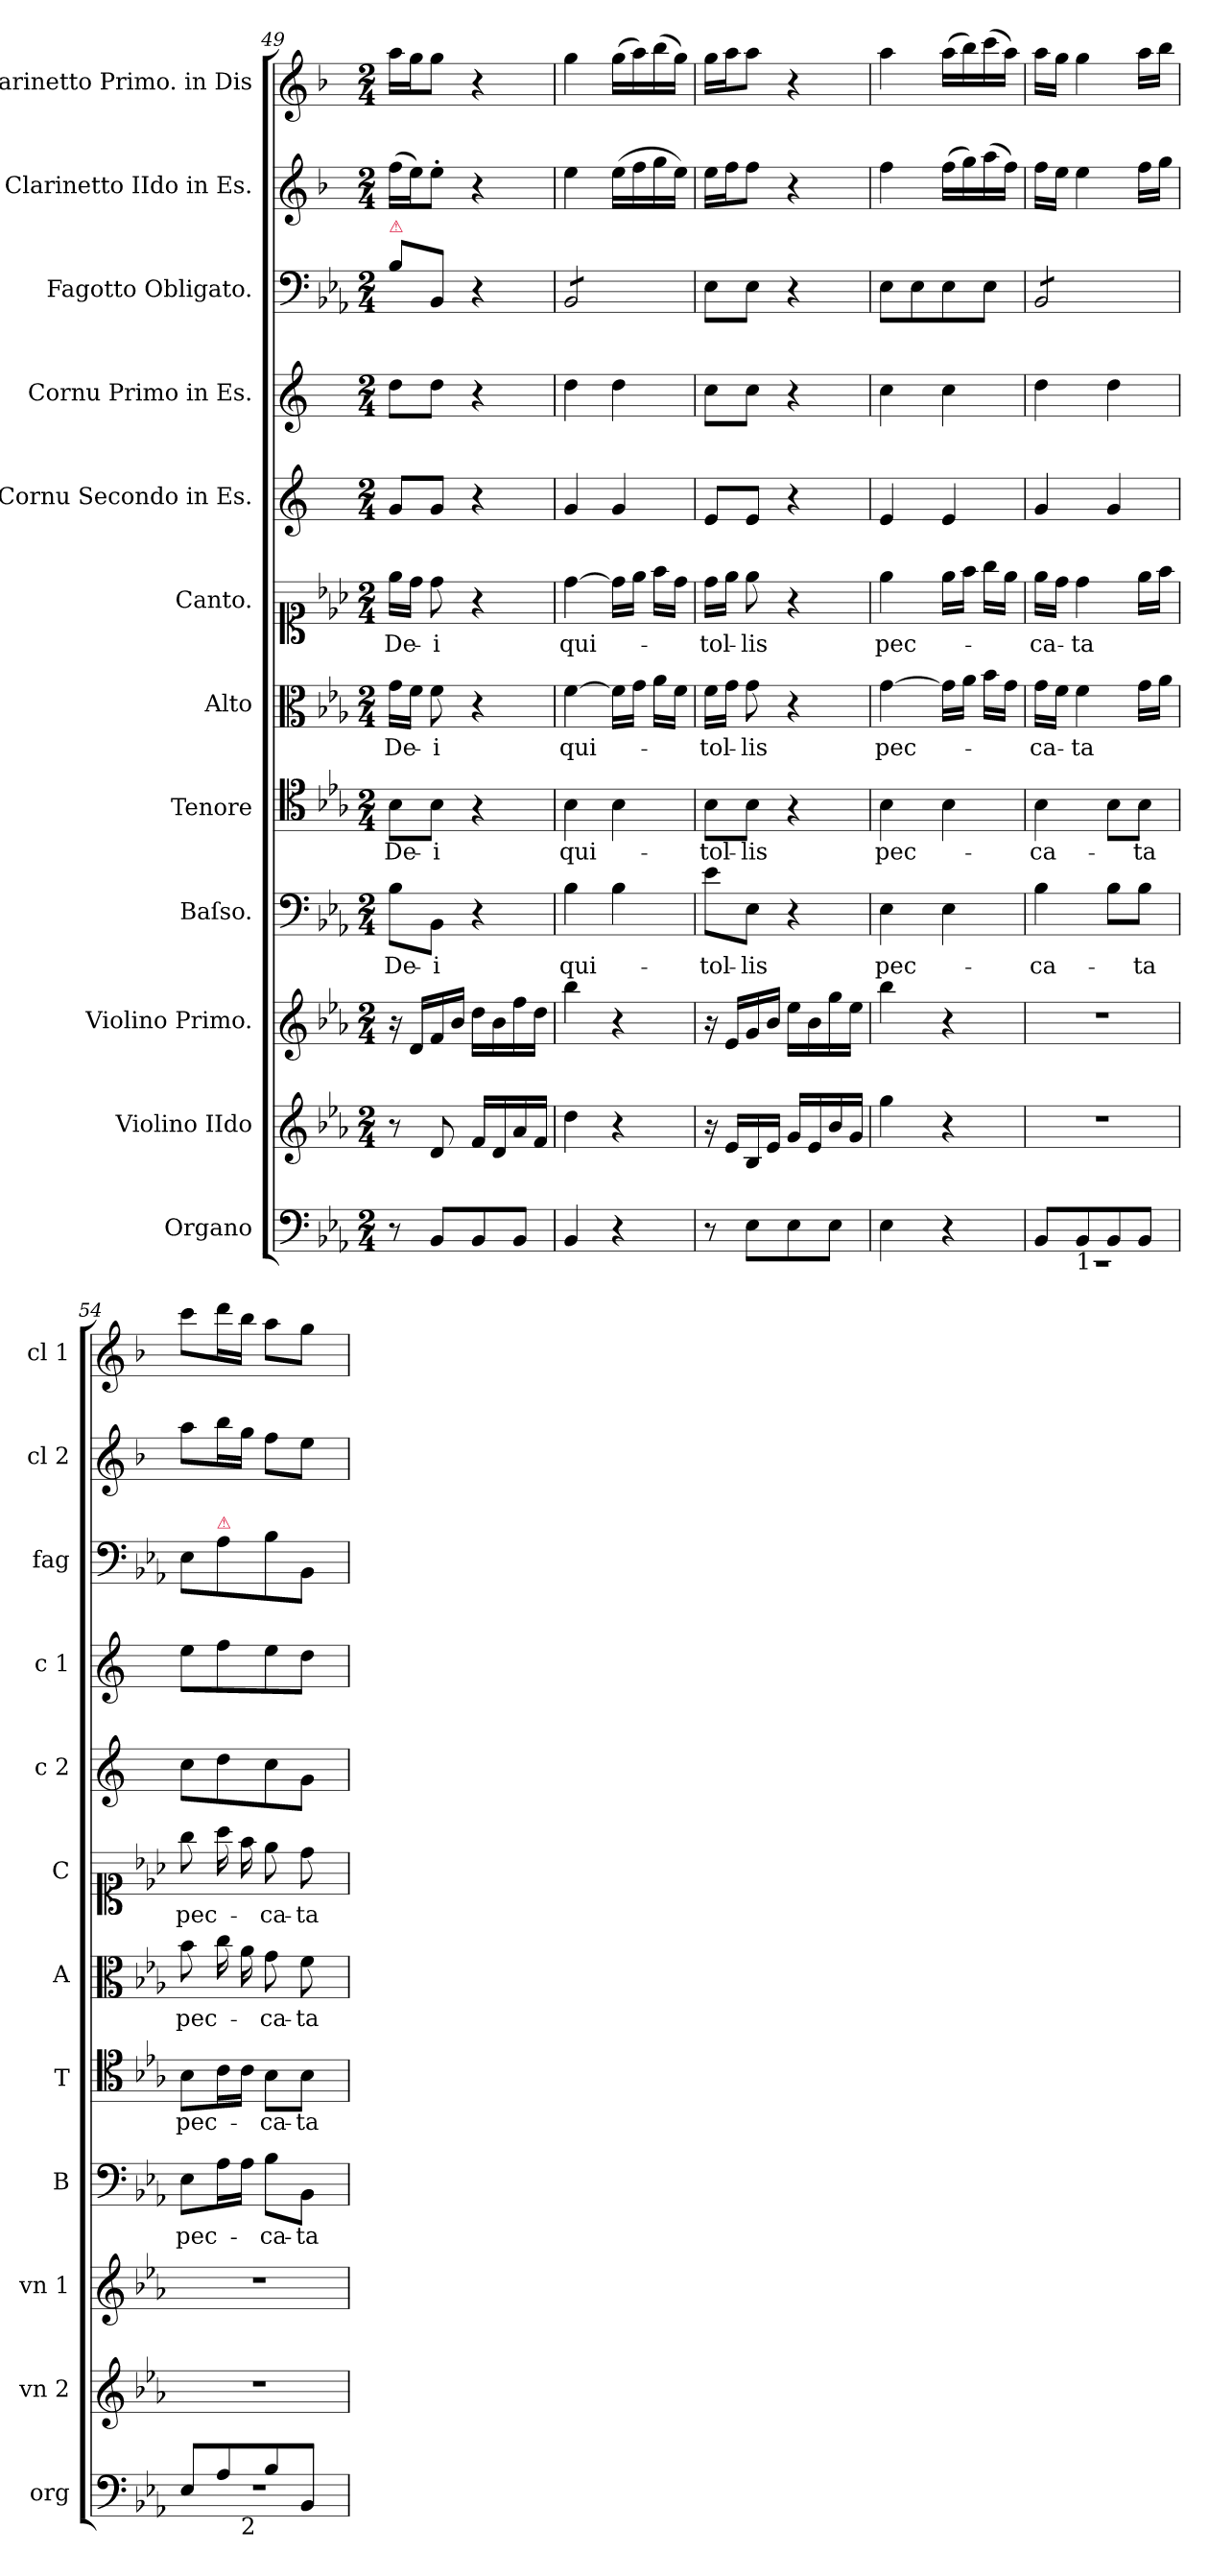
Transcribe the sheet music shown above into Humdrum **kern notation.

**kern	**kern	**kern	**kern	**text	**kern	**text	**kern	**text	**kern	**text	**kern	**kern	**kern	**kern	**kern
*part12	*part11	*part10	*part9	*part9	*part8	*part8	*part7	*part7	*part6	*part6	*part5	*part4	*part3	*part2	*part1
*staff12	*staff11	*staff10	*staff9	*staff9	*staff8	*staff8	*staff7	*staff7	*staff6	*staff6	*staff5	*staff4	*staff3	*staff2	*staff1
*I"Organo	*I"Violino IIdo	*I"Violino Primo.	*I"Baſso.	*	*I"Tenore	*	*I"Alto	*	*I"Canto.	*	*I"Cornu Secondo in Es.	*I"Cornu Primo in Es.	*I"Fagotto Obligato.	*I"Clarinetto IIdo in Es.	*I"Clarinetto Primo. in Dis
*I'org	*I'vn 2	*I'vn 1	*I'B	*	*I'T	*	*I'A	*	*I'C	*	*I'c 2	*I'c 1	*I'fag	*I'cl 2	*I'cl 1
*clefF4	*clefG2	*clefG2	*clefF4	*	*clefC4	*	*clefC3	*	*clefC1	*	*clefG2	*clefG2	*clefF4	*clefG2	*clefG2
*	*	*	*	*	*	*	*	*	*	*	*ITrd5c9	*ITrd5c9	*	*ITrd1c2	*ITrd1c2
*k[b-e-a-]	*k[b-e-a-]	*k[b-e-a-]	*k[b-e-a-]	*	*k[b-e-a-]	*	*k[b-e-a-]	*	*k[b-e-a-]	*	*k[b-e-a-]	*k[b-e-a-]	*k[b-e-a-]	*k[b-e-a-]	*k[b-e-a-]
*E-:	*E-:	*E-:	*E-:	*	*E-:	*	*E-:	*	*E-:	*	*E-:	*E-:	*E-:	*E-:	*E-:
*M2/4	*M2/4	*M2/4	*M2/4	*	*M2/4	*	*M2/4	*	*M2/4	*	*M2/4	*M2/4	*M2/4	*M2/4	*M2/4
=49	=49	=49	=49	=49	=49	=49	=49	=49	=49	=49	=49	=49	=49	=49	=49
!	!	!	!	!	!	!	!	!	!	!	!	!	!LO:TX:a:color=crimson:t=⚠	!	!
8r	8r	16r	8B-\L	De-	8B-\L	De-	16g\LL	De-	16ee-\LL	De-	8B-/L	8f\L	8B-\L	(16ee-\LL	16gg\LL
.	.	16d/LL	.	.	.	.	16f\JJ	.	16dd\JJ	.	.	.	.	16dd\J)	16ff\J
8BB-/L	8d/	16f/	8BB-\J	-i	8B-\J	-i	8f\	-i	8dd\	-i	8B-/J	8f\J	8BB-/J	8dd'\J	8ff\J
.	.	16b-/JJ	.	.	.	.	.	.	.	.	.	.	.	.	.
8BB-/	16f/LL	16dd\LL	4r	.	4r	.	4r	.	4r	.	4r	4r	4r	4r	4r
.	16d/	16b-\	.	.	.	.	.	.	.	.	.	.	.	.	.
8BB-/J	16a-/	16ff\	.	.	.	.	.	.	.	.	.	.	.	.	.
.	16f/JJ	16dd\JJ	.	.	.	.	.	.	.	.	.	.	.	.	.
=50	=50	=50	=50	=50	=50	=50	=50	=50	=50	=50	=50	=50	=50	=50	=50
*	*	*	*	*	*	*	*	*	*	*	*	*	*tremolo	*	*
4BB-/	4dd\	4bb-\	4B-\	qui-	4B-\	qui-	[4f\	qui-	[4dd\	qui-	4B-/	4f\	8BB-/L	4dd\	4ff\
.	.	.	.	.	.	.	.	.	.	.	.	.	8BB-/	.	.
4r	4r	4r	4B-\	.	4B-\	.	16f\LL]	.	16dd\LL]	.	4B-/	4f\	8BB-/	(16dd\LL	(16ff\LL
.	.	.	.	.	.	.	16g\JJ	.	16ee-\JJ	.	.	.	.	16ee-\	16gg\)
.	.	.	.	.	.	.	16a-\LL	.	16ff\LL	.	.	.	8BB-/J	16ff\	(16aa-\
*	*	*	*	*	*	*	*	*	*	*	*	*	*Xtremolo	*	*
.	.	.	.	.	.	.	16f\JJ	.	16dd\JJ	.	.	.	.	16dd\JJ)	16ff\JJ)
=51	=51	=51	=51	=51	=51	=51	=51	=51	=51	=51	=51	=51	=51	=51	=51
8r	16r	16r	8e-\L	-tol-	8B-\L	-tol-	16f\LL	-tol-	16dd\LL	-tol-	8G/L	8e-\L	8E-\L	16dd\LL	16ff\LL
.	16e-/LL	16e-/LL	.	.	.	.	16g\JJ	.	16ee-\JJ	.	.	.	.	16ee-\J	16gg\J
8E-\L	16B-/	16g/	8E-\J	-lis	8B-\J	-lis	8g\	-lis	8ee-\	-lis	8G/J	8e-\J	8E-\J	8ee-\J	8gg\J
.	16e-/JJ	16b-/JJ	.	.	.	.	.	.	.	.	.	.	.	.	.
8E-\	16g/LL	16ee-\LL	4r	.	4r	.	4r	.	4r	.	4r	4r	4r	4r	4r
.	16e-/	16b-\	.	.	.	.	.	.	.	.	.	.	.	.	.
8E-\J	16b-/	16gg\	.	.	.	.	.	.	.	.	.	.	.	.	.
.	16g/JJ	16ee-\JJ	.	.	.	.	.	.	.	.	.	.	.	.	.
=52	=52	=52	=52	=52	=52	=52	=52	=52	=52	=52	=52	=52	=52	=52	=52
4E-\	4gg\	4bb-\	4E-\	pec-	4B-\	pec-	[4g\	pec-	4ee-\	pec-	4G/	4e-\	8E-\L	4ee-\	4gg\
.	.	.	.	.	.	.	.	.	.	.	.	.	8E-\	.	.
4r	4r	4r	4E-\	.	4B-\	.	16g\LL]	.	16ee-\LL	.	4G/	4e-\	8E-\	(16ee-\LL	(16gg\LL
.	.	.	.	.	.	.	16a-\JJ	.	16ff\JJ	.	.	.	.	16ff\)	16aa-\)
.	.	.	.	.	.	.	16b-\LL	.	16gg\LL	.	.	.	8E-\J	(16gg\	(16bb-\
.	.	.	.	.	.	.	16g\JJ	.	16ee-\JJ	.	.	.	.	16ee-\JJ)	16gg\JJ)
=53	=53	=53	=53	=53	=53	=53	=53	=53	=53	=53	=53	=53	=53	=53	=53
*^	*	*	*	*	*	*	*	*	*	*	*	*	*	*	*
*	*	*	*	*	*	*	*	*	*	*	*	*	*	*tremolo	*	*
8BB-/L	2r	2r	2r	4B-\	-ca-	4B-\	-ca-	16g\LL	-ca-	16ee-\LL	-ca-	4B-/	4f\	8BB-/L	16ee-\LL	16gg\LL
.	.	.	.	.	.	.	.	16f\JJ	.	16dd\JJ	.	.	.	.	16dd\JJ	16ff\JJ
!LO:TX:b:t=1	!	!	!	!	!	!	!	!	!	!	!	!	!	!	!	!
8BB-/	.	.	.	.	.	.	.	4f\	-ta	4dd\	-ta	.	.	8BB-/	4dd\	4ff\
8BB-/	.	.	.	8B-\L	.	8B-\L	.	.	.	.	.	4B-/	4f\	8BB-/	.	.
8BB-/J	.	.	.	8B-\J	-ta	8B-\J	-ta	16g\LL	.	16ee-\LL	.	.	.	8BB-/J	16ee-\LL	16gg\LL
*	*	*	*	*	*	*	*	*	*	*	*	*	*	*Xtremolo	*	*
.	.	.	.	.	.	.	.	16a-\JJ	.	16ff\JJ	.	.	.	.	16ff\JJ	16aa-\JJ
=54	=54	=54	=54	=54	=54	=54	=54	=54	=54	=54	=54	=54	=54	=54	=54	=54
*	*^	*	*	*	*	*	*	*	*	*	*	*	*	*	*	*
8E-/L	2r	8.ryy	2r	2r	8E-\L	pec-	8B-\L	pec-	8b-\	pec-	8gg\	pec-	8e-\L	8g\L	8E-\L	8gg\L	8bb-\L
!	!	!	!	!	!	!	!	!	!	!	!	!	!	!	!LO:TX:a:color=crimson:t=⚠	!	!
8A-/	.	.	.	.	16A-\L	.	16c\L	.	16cc\	.	16aa-\	.	8f\	8a-\	8A-\	16aa-\L	16ccc\L
!	!	!LO:TX:b:t=2	!	!	!	!	!	!	!	!	!	!	!	!	!	!	!
.	.	4ryy	.	.	16A-\JJ	.	16c\JJ	.	16a-\	.	16ff\	.	.	.	.	16ff\JJ	16aa-\JJ
8B-/	.	.	.	.	8B-\L	-ca-	8B-\L	-ca-	8g\	-ca-	8ee-\	-ca-	8e-\	8g\	8B-\	8ee-\L	8gg\L
8BB-/J	.	.	.	.	8BB-\J	-ta	8B-\J	-ta	8f\	-ta	8dd\	-ta	8B-\J	8f\J	8BB-/J	8dd\J	8ff\J
.	.	16ryy	.	.	.	.	.	.	.	.	.	.	.	.	.	.	.
*v	*v	*v	*	*	*	*	*	*	*	*	*	*	*	*	*	*	*
=	=	=	=	=	=	=	=	=	=	=	=	=	=	=	=
*-	*-	*-	*-	*-	*-	*-	*-	*-	*-	*-	*-	*-	*-	*-	*-
